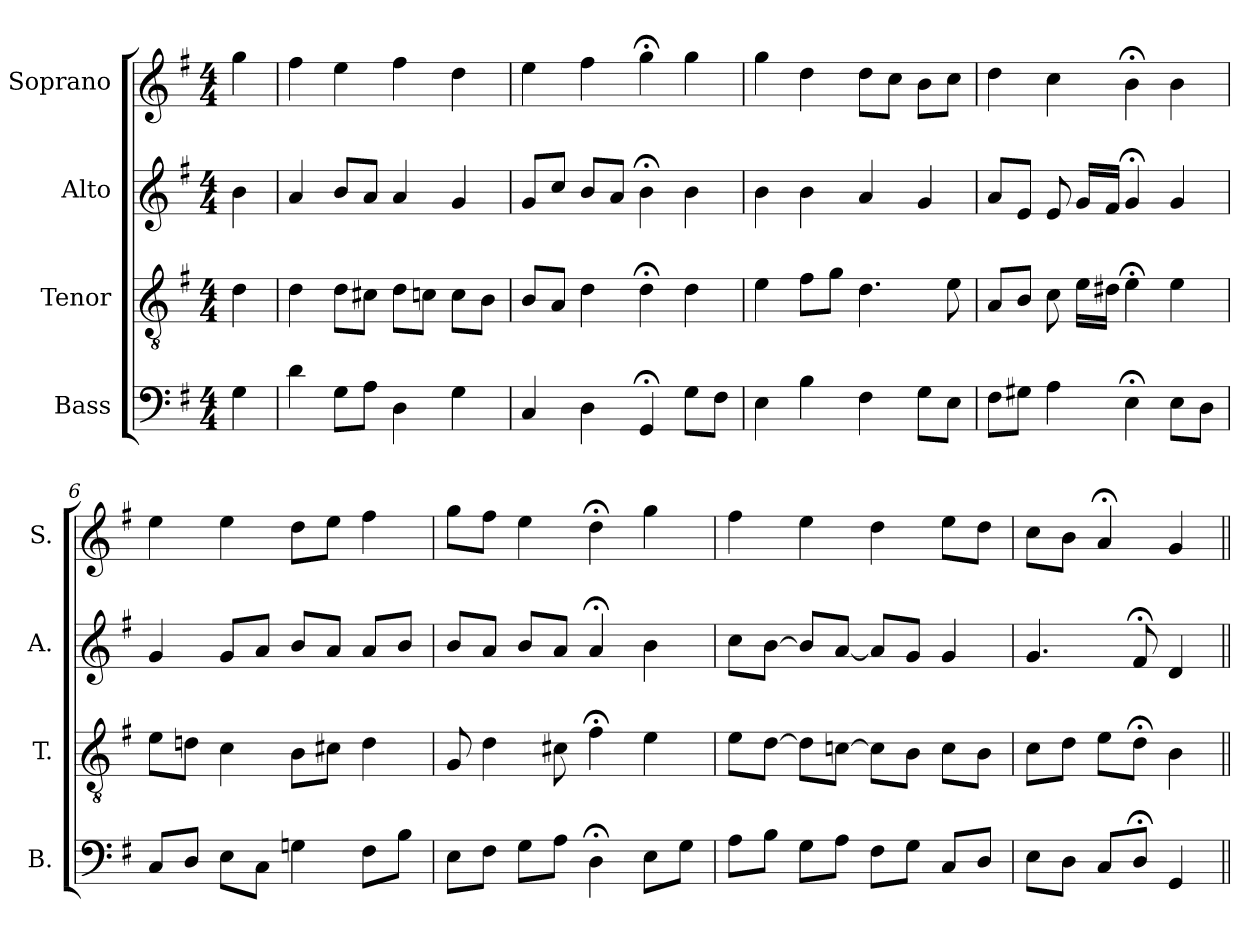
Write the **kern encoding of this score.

**kern	**kern	**kern	**kern
*part4	*part3	*part2	*part1
*staff4	*staff3	*staff2	*staff1
*I"Bass	*I"Tenor	*I"Alto	*I"Soprano
*I'B.	*I'T.	*I'A.	*I'S.
*clefF4	*clefGv2	*clefG2	*clefG2
*	*ITrd7c12	*	*
*k[f#]	*k[f#]	*k[f#]	*k[f#]
*G:	*G:	*G:	*G:
*M4/4	*M4/4	*M4/4	*M4/4
=1	=1	=1	=1
4G\	4D\	4b\	4gg\
=2	=2	=2	=2
4d\	4D\	4a/	4ff#\
8G\L	8D\L	8b/L	4ee\
8A\J	8C#X\J	8a/J	.
4D\	8D\L	4a/	4ff#\
.	8Cn\J	.	.
4G\	8C\L	4g/	4dd\
.	8BB\J	.	.
=3	=3	=3	=3
4C/	8BB/L	8g/L	4ee\
.	8AA/J	8cc/J	.
4D\	4D\	8b/L	4ff#\
.	.	8a/J	.
4GG;</	4D;<\	4b;<\	4gg;<\
8G\L	4D\	4b\	4gg\
8F#\J	.	.	.
=4	=4	=4	=4
4E\	4E\	4b\	4gg\
4B\	8F#\L	4b\	4dd\
.	8G\J	.	.
4F#\	4.D\	4a/	8dd\L
.	.	.	8cc\J
8G\L	.	4g/	8b\L
8E\J	8E\	.	8cc\J
!!LO:LB:g=z
=5	=5	=5	=5
8F#\L	8AA/L	8a/L	4dd\
8G#X\J	8BB/J	8e/J	.
4A\	8C\	8e/	4cc\
.	16E\LL	16g/LL	.
.	16D#X\JJ	16f#/JJ	.
4E;<\	4E;<\	4g;</	4b;<\
8E\L	4E\	4g/	4b\
8D\J	.	.	.
=6	=6	=6	=6
8C/L	8E\L	4g/	4ee\
8D/J	8Dn\J	.	.
8E\L	4C\	8g/L	4ee\
8C\J	.	8a/J	.
4Gn\	8BB\L	8b/L	8dd\L
.	8C#X\J	8a/J	8ee\J
8F#\L	4D\	8a/L	4ff#\
8B\J	.	8b/J	.
!!LO:PB:g=z
=7	=7	=7	=7
8E\L	8GG/	8b/L	8gg\L
8F#\J	4D\	8a/J	8ff#\J
8G\L	.	8b/L	4ee\
8A\J	8C#X\	8a/J	.
4D;<\	4F#;<\	4a;</	4dd;<\
8E\L	4E\	4b\	4gg\
8G\J	.	.	.
=8	=8	=8	=8
8A\L	8E\L	8cc\L	4ff#\
8B\J	[8D\J	[8b\J	.
8G\L	8D\L]	8b/L]	4ee\
8A\J	[8Cn\J	[8a/J	.
8F#\L	8C\L]	8a/L]	4dd\
8G\J	8BB\J	8g/J	.
8C/L	8C\L	4g/	8ee\L
8D/J	8BB\J	.	8dd\J
=9	=9	=9	=9
8E\L	8C\L	4.g/	8cc\L
8D\J	8D\J	.	8b\J
8C/L	8E\L	.	4a;</
8D;</J	8D;<\J	8f#;</	.
4GG/	4BB\	4d/	4g/
=||	=||	=||	=||
*-	*-	*-	*-
